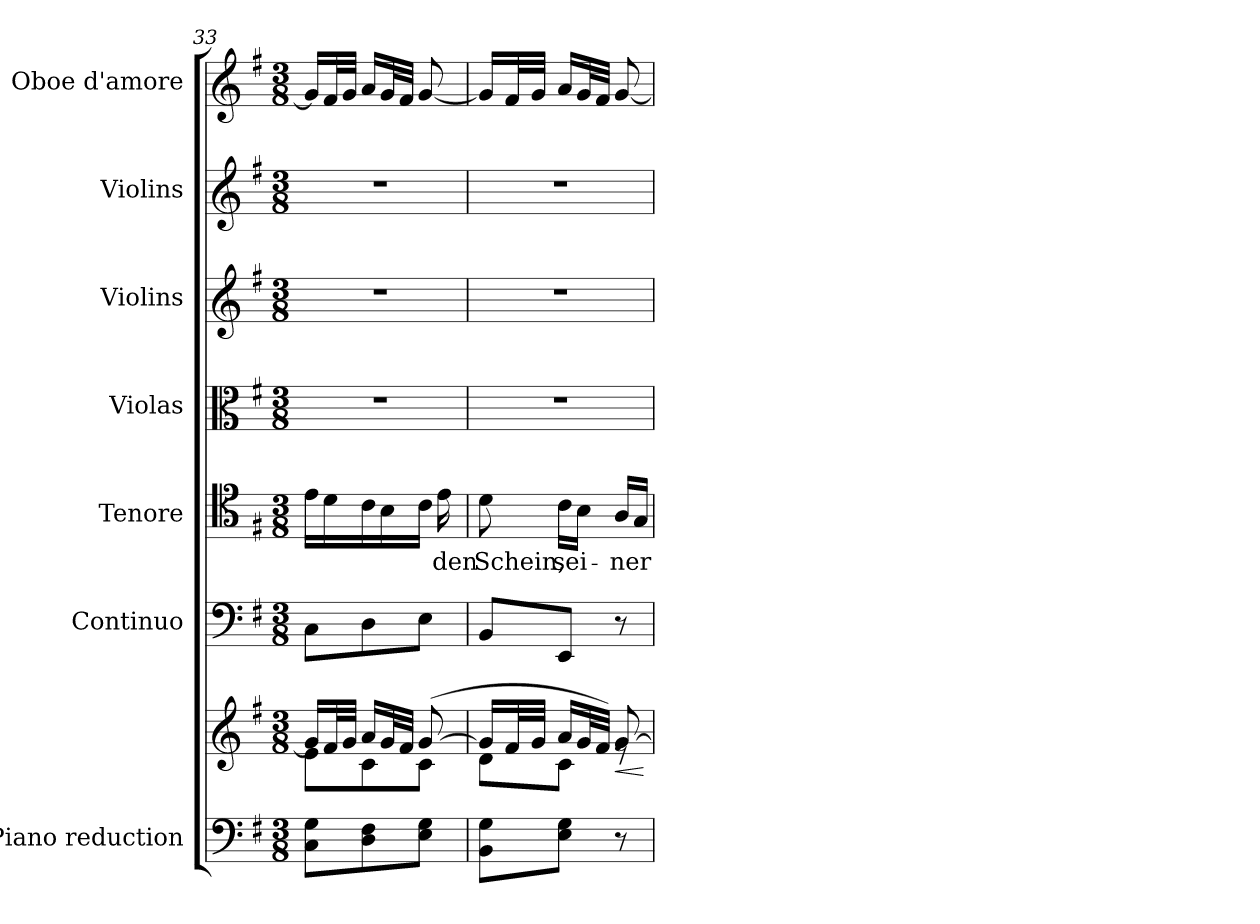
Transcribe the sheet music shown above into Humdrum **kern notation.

**kern	**kern	**dynam	**kern	**kern	**text	**kern	**kern	**kern	**kern
*part7	*part7	*part7	*part6	*part5	*part5	*part4	*part3	*part2	*part1
*staff8	*staff7	*staff7/8	*staff6	*staff5	*staff5	*staff4	*staff3	*staff2	*staff1
*I"Piano reduction	*	*	*I"Continuo	*I"Tenore	*	*I"Violas	*I"Violins	*I"Violins	*I"Oboe d'amore
*I'Pno	*	*	*	*	*	*	*	*	*I'Ob
*clefF4	*clefG2	*	*clefF4	*clefC4	*	*clefC3	*clefG2	*clefG2	*clefG2
*k[f#]	*k[f#]	*	*k[f#]	*k[f#]	*	*k[f#]	*k[f#]	*k[f#]	*k[f#]
*M3/8	*M3/8	*	*M3/8	*M3/8	*	*M3/8	*M3/8	*M3/8	*M3/8
=33	=33	=33	=33	=33	=33	=33	=33	=33	=33
*	*^	*	*	*	*	*	*	*	*
8C\ 8G\L	16g/LL]	8e\L	.	8C\L	16e\LL	.	4.r	4.r	4.r	16g/LL]
.	32f#/L	.	.	.	16d\	.	.	.	.	32f#/L
.	32g/JJJ	.	.	.	.	.	.	.	.	32g/JJJ
8D\ 8F#\	16a/LL	8c\	.	8D\	16c\	.	.	.	.	16a/LL
.	32g/L	.	.	.	16B\	.	.	.	.	32g/L
.	32f#/JJJ	.	.	.	.	.	.	.	.	32f#/JJJ
8E\ 8G\J	(>[8g/	8c\J	.	8E\J	16c\JJ	.	.	.	.	[8g/
!	!	!	!	!	!	!LO:LY:b	!	!	!	!
.	.	.	.	.	16e\	den	.	.	.	.
=34	=34	=34	=34	=34	=34	=34	=34	=34	=34	=34
!	!	!	!	!	!	!LO:LY:b	!	!	!	!
8BB\ 8G\L	16g/LL]	8d\L	.	8BB/L	8d\	Schein,	4.r	4.r	4.r	16g/LL]
.	32f#/L	.	.	.	.	.	.	.	.	32f#/L
.	32g/JJJ	.	.	.	.	.	.	.	.	32g/JJJ
!	!	!	!	!	!	!LO:LY:b	!	!	!	!
8E\ 8G\J	16a/LL	8c\J	.	8EE/J	16c\LL	sei-	.	.	.	16a/LL
.	32g/L	.	.	.	16B\JJ	.	.	.	.	32g/L
.	32f#/JJJ)	.	.	.	.	.	.	.	.	32f#/JJJ
!	!	!	!LO:HP:b	!	!	!LO:LY:b	!	!	!	!
8r	[8g/	8re	<	8r	16A/LL	-ner	.	.	.	[8g/
.	.	.	.	.	16G/JJ	.	.	.	.	.
*	*v	*v	*	*	*	*	*	*	*	*
.	.	[	.	.	.	.	.	.	.
=	=	=	=	=	=	=	=	=	=
*-	*-	*-	*-	*-	*-	*-	*-	*-	*-
